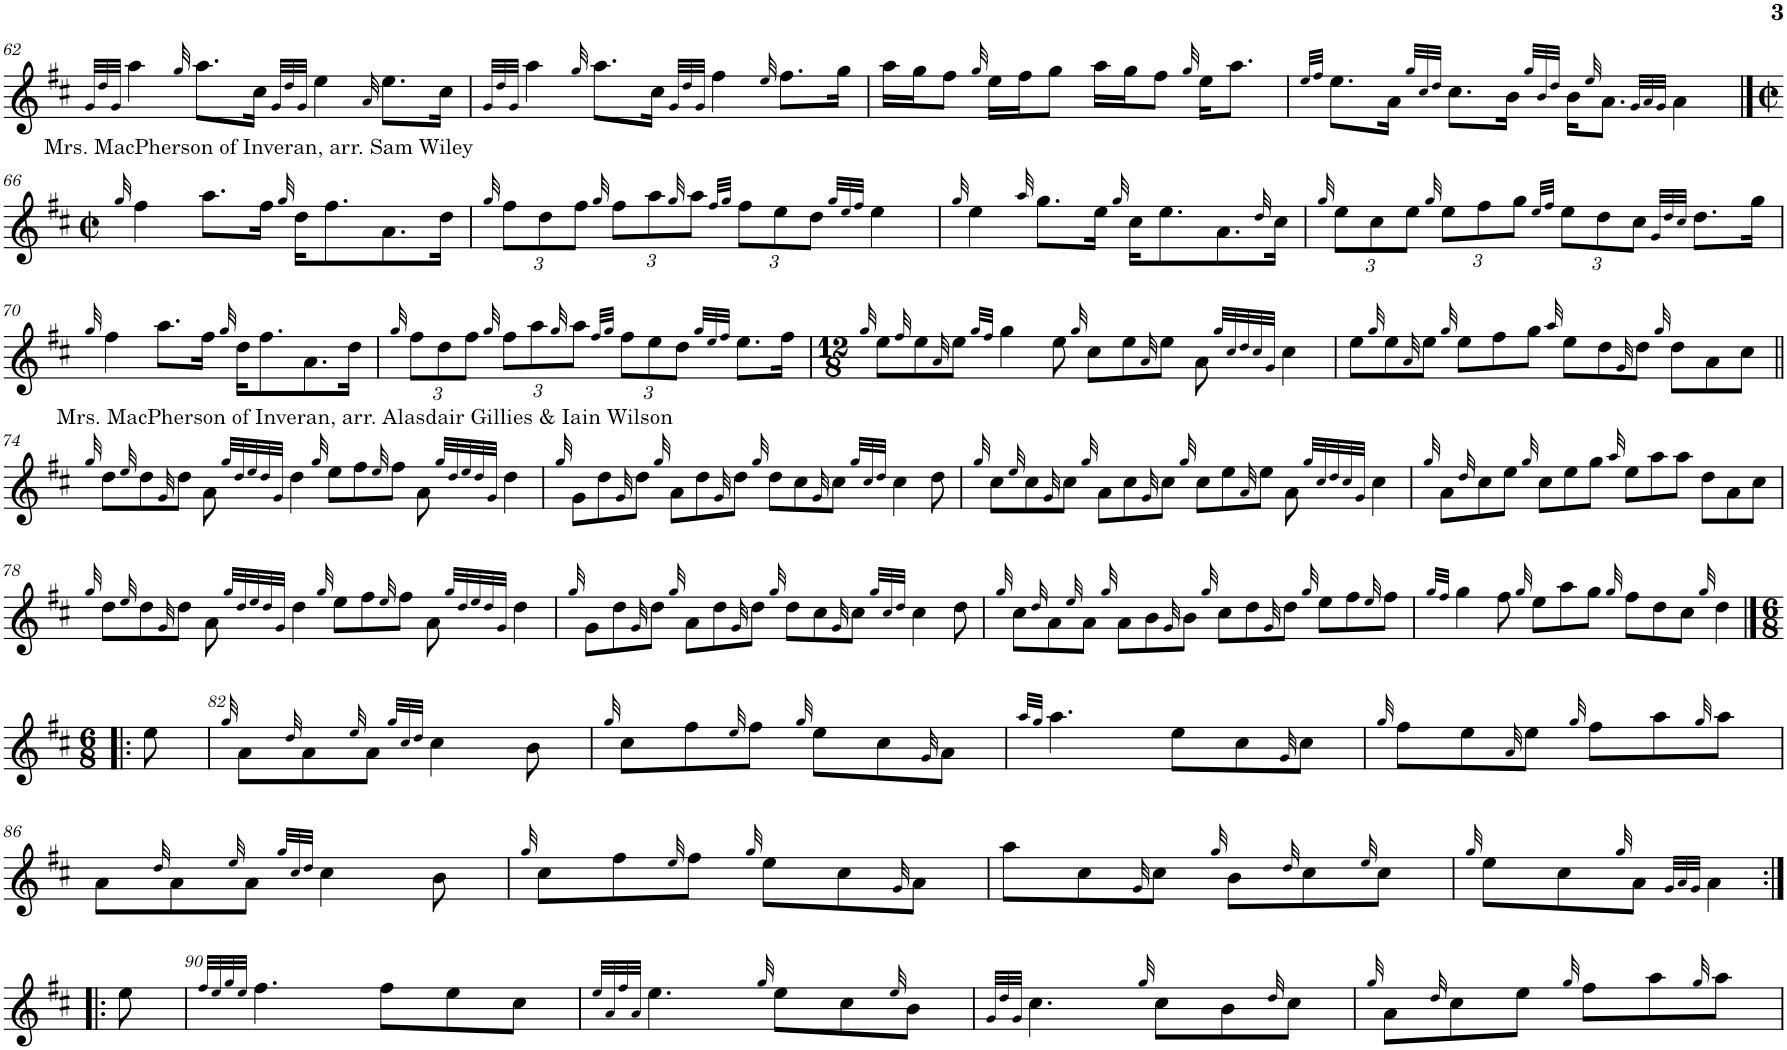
**kern
*part1
*staff1
*I"Oboe
*I'Ob
!!LO:PB:g=z
*clefG2
*k[f#c#]
*M4/4
=62
32qg/LLL
32qdd/
32qg/JJJ
4aa\
32qgg/
8.aa\L
16cc#\Jk
32qg/LLL
32qdd/
32qg/JJJ
4ee\
32qa/
8.ee\L
16cc#\Jk
=63
32qg/LLL
32qdd/
32qg/JJJ
4aa\
32qgg/
8.aa\L
16cc#\Jk
32qg/LLL
32qdd/
32qg/JJJ
4ff#\
32qee/
8.ff#\L
16gg\Jk
=64
16aa\LL
16gg\J
8ff#\J
32qgg/
16ee\LL
16ff#\J
8gg\J
16aa\LL
16gg\J
8ff#\J
32qgg/
16ee\KL
8.aa\J
=65
32qee/LLL
32qff#/JJJ
8.ee\L
16a\Jk
32qgg/LLL
32qcc#/
32qdd/JJJ
8.cc#\L
16b\Jk
32qgg/LLL
32qb/
32qdd/JJJ
16b\KL
32qee/
8.a\J
32qg/LLL
32qa/
32qg/JJJ
4a\
!!LO:LB:g=z
==66
*M2/2
*met(c|)
32qgg/
!LO:TX:a:t=Mrs. MacPherson of Inveran, arr. Sam Wiley
4ff#\
8.aa\L
16ff#\Jk
32qgg/
16dd\KL
8.ff#\
8.a\
16dd\Jk
=67
32qgg/
*Xbrackettup
12ff#\L
12dd\
12ff#\J
32qgg/
12ff#\L
12aa\
32qgg/
12aa\J
32qff#/LLL
32qgg/JJJ
12ff#\L
12ee\
12dd\J
32qgg/LLL
32qee/
32qff#/JJJ
4ee\
=68
32qgg/
4ee\
32qaa/
8.gg\L
16ee\Jk
32qgg/
16cc#\KL
8.ee\
8.a\
32qdd/
16cc#\Jk
=69
32qgg/
12ee\L
12cc#\
12ee\J
32qgg/
12ee\L
12ff#\
12gg\J
32qee/LLL
32qff#/JJJ
12ee\L
12dd\
12cc#\J
32qg/LLL
32qdd/
32qcc#/JJJ
8.dd\L
16gg\Jk
!!LO:LB:g=z
=70
32qgg/
4ff#\
8.aa\L
16ff#\Jk
32qgg/
16dd\KL
8.ff#\
8.a\
16dd\Jk
=71
32qgg/
12ff#\L
12dd\
12ff#\J
32qgg/
12ff#\L
12aa\
32qgg/
12aa\J
32qff#/LLL
32qgg/JJJ
12ff#\L
12ee\
12dd\J
32qgg/LLL
32qee/
32qff#/JJJ
8.ee\L
16ff#\Jk
=72
*M12/8
32qgg/
8ee\L
32qff#/
8ee\
32qa/
8ee\J
32qgg/LLL
32qff#/JJJ
4gg\
8ee\
32qgg/
8cc#\L
8ee\
32qa/
8ee\J
8a\
32qgg/LLL
32qcc#/
32qdd/
32qcc#/
32qg/JJJ
4cc#\
=73
8ee\L
32qgg/
8ee\
32qa/
8ee\J
32qgg/
8ee\L
8ff#\
8gg\J
32qaa/
8ee\L
8dd\
32qg/
8dd\J
32qgg/
8dd\L
8a\
8cc#\J
!!LO:LB:g=z
=74||
32qgg/
!LO:TX:a:t=Mrs. MacPherson of Inveran, arr. Alasdair Gillies & Iain Wilson
8dd\L
32qee/
8dd\
32qg/
8dd\J
8a\
32qgg/LLL
32qdd/
32qee/
32qdd/
32qg/JJJ
4dd\
32qgg/
8ee\L
8ff#\
32qee/
8ff#\J
8a\
32qgg/LLL
32qdd/
32qee/
32qdd/
32qg/JJJ
4dd\
=75
32qgg/
8g\L
8dd\
32qg/
8dd\J
32qgg/
8a\L
8dd\
32qg/
8dd\J
32qgg/
8dd\L
8cc#\
32qg/
8cc#\J
32qgg/LLL
32qcc#/
32qdd/JJJ
4cc#\
8dd\
=76
32qgg/
8cc#\L
32qee/
8cc#\
32qg/
8cc#\J
32qgg/
8a\L
8cc#\
32qg/
8cc#\J
32qgg/
8cc#\L
8ee\
32qa/
8ee\J
8a\
32qgg/LLL
32qcc#/
32qdd/
32qcc#/
32qg/JJJ
4cc#\
=77
32qgg/
8a\L
32qdd/
8cc#\
8ee\J
32qgg/
8cc#\L
8ee\
8gg\J
32qaa/
8ee\L
8aa\
8aa\J
8dd\L
8a\
8cc#\J
!!LO:LB:g=z
=78
32qgg/
8dd\L
32qee/
8dd\
32qg/
8dd\J
8a\
32qgg/LLL
32qdd/
32qee/
32qdd/
32qg/JJJ
4dd\
32qgg/
8ee\L
8ff#\
32qee/
8ff#\J
8a\
32qgg/LLL
32qdd/
32qee/
32qdd/
32qg/JJJ
4dd\
=79
32qgg/
8g\L
8dd\
32qg/
8dd\J
32qgg/
8a\L
8dd\
32qg/
8dd\J
32qgg/
8dd\L
8cc#\
32qg/
8cc#\J
32qgg/LLL
32qcc#/
32qdd/JJJ
4cc#\
8dd\
=80
32qgg/
8cc#\L
32qdd/
8a\
32qee/
8a\J
32qgg/
8a\L
8b\
32qg/
8b\J
32qgg/
8cc#\L
8dd\
32qg/
8dd\J
32qgg/
8ee\L
8ff#\
32qee/
8ff#\J
=81
32qgg/LLL
32qff#/JJJ
4gg\
8ff#\
32qgg/
8ee\L
8aa\
8gg\J
32qgg/
8ff#\L
8dd\
8cc#\J
32qgg/
4dd\
!!LO:LB:g=z
=81X1|!:
*M6/8
8ee\
=82
32qgg/
8a\L
32qdd/
8a\
32qee/
8a\J
32qgg/LLL
32qcc#/
32qdd/JJJ
4cc#\
8b\
=83
32qgg/
8cc#\L
8ff#\
32qee/
8ff#\J
32qgg/
8ee\L
8cc#\
32qg/
8a\J
=84
32qaa/LLL
32qgg/JJJ
4.aa\
8ee\L
8cc#\
32qg/
8cc#\J
=85
32qgg/
8ff#\L
8ee\
32qa/
8ee\J
32qgg/
8ff#\L
8aa\
32qgg/
8aa\J
!!LO:LB:g=z
=86
8a\L
32qdd/
8a\
32qee/
8a\J
32qgg/LLL
32qcc#/
32qdd/JJJ
4cc#\
8b\
=87
32qgg/
8cc#\L
8ff#\
32qee/
8ff#\J
32qgg/
8ee\L
8cc#\
32qg/
8a\J
=88
8aa\L
8cc#\
32qg/
8cc#\J
32qgg/
8b\L
32qdd/
8cc#\
32qee/
8cc#\J
=89
32qgg/
8ee\L
8cc#\
32qgg/
8a\J
32qg/LLL
32qa/
32qg/JJJ
4a\
!!LO:LB:g=z
=89X2:|!|:
8ee\
=90
32qff#/LLL
32qee/
32qgg/
32qee/JJJ
4.ff#\
8ff#\L
8ee\
8cc#\J
=91
32qee/LLL
32qa/
32qff#/
32qa/JJJ
4.ee\
32qgg/
8ee\L
8cc#\
32qee/
8b\J
=92
32qg/LLL
32qdd/
32qg/JJJ
4.cc#\
32qgg/
8cc#\L
8b\
32qdd/
8cc#\J
=93
32qgg/
8a\L
32qdd/
8cc#\
8ee\J
32qgg/
8ff#\L
8aa\
32qgg/
8aa\J
=
*-
